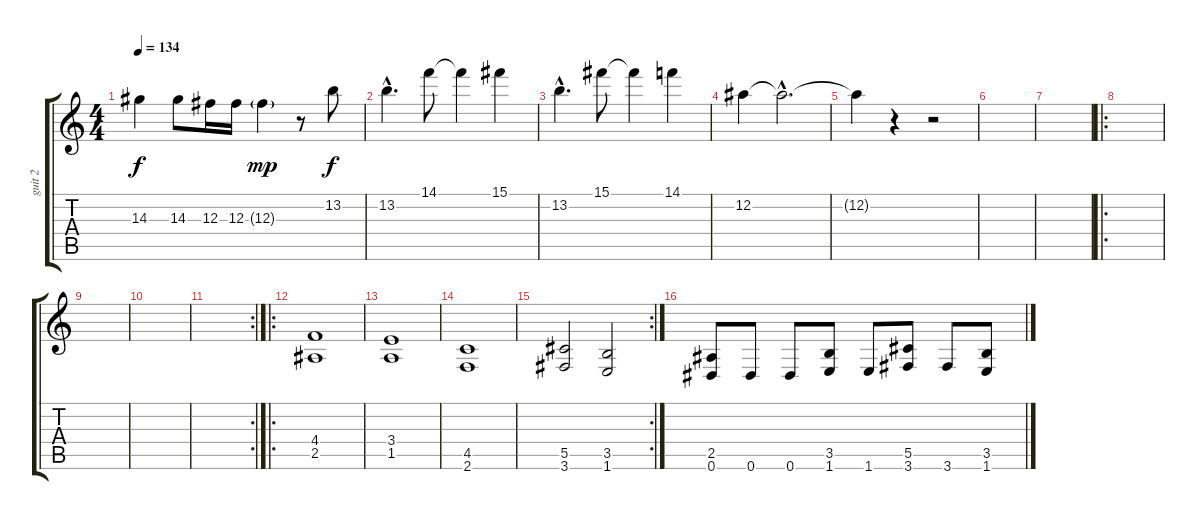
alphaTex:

\track ("guit 2" "guit 2") {instrument distortionguitar}
\staff {score tabs}
\tuning (Eb4 Bb3 Gb3 Db3 Ab2 Eb2) {hide}
\ts (4 4)
\tempo 134
\clef g2
\ks c
14.3.4{dy f} 14.3.8 12.3.16 12.3.16 12.3{g}.4{dy mp} r.8 13.2.8{dy f} |
13.2{hac}.4{d} 14.1.8 14.1{t}.4 15.1.4 |
13.2{hac}.4{d} 15.1.8 15.1{t}.4 14.1.4 |
12.2.4 12.2{hac t}.2{d} |
12.2{t}.4 r.4 r.2 |
|
|
\ro
|
|
|
\rc 2
|
\ro
(4.4 2.5).1 |
(3.4 1.5).1 |
(4.5 2.6).1 |
\rc 2
(5.5 3.6).2 (3.5 1.6).2 |
(2.5 0.6).8 0.6.8 0.6.8 (3.5 1.6).8 1.6.8 (5.5 3.6).8 3.6.8 (3.5 1.6).8
